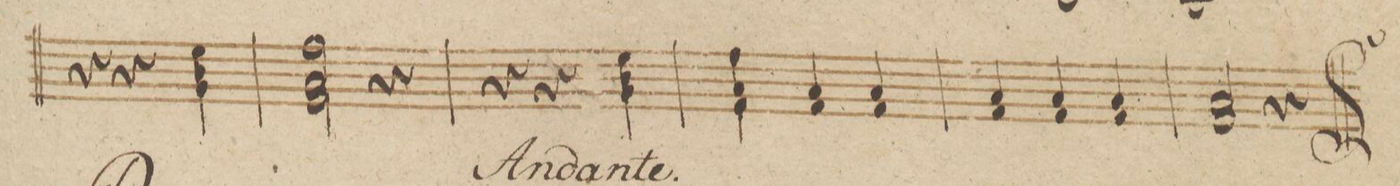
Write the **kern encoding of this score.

**kern	**dynam
*I"Violino 2do	*
*clefG2	*
*k[b-]	*
*met(c)	*
*M3/4	*
4r	.
4r	.
4g\ 4b-\ 4ee\	.
=53	=53
2f\ 2a\ 2ff\	.
4r	.
=54	=54
4r	.
4r	.
4g\ 4b-\ 4ee\	.
=55	=55
4f\ 4a\ 4ff\	.
4f/ 4a/	.
4f/ 4a/	.
=56	=56
4f/ 4a/	.
4f/ 4a/	.
4f/ 4a/	.
=57	=57
2f/ 2a/	.
4r	.
==	==
*-	*-
